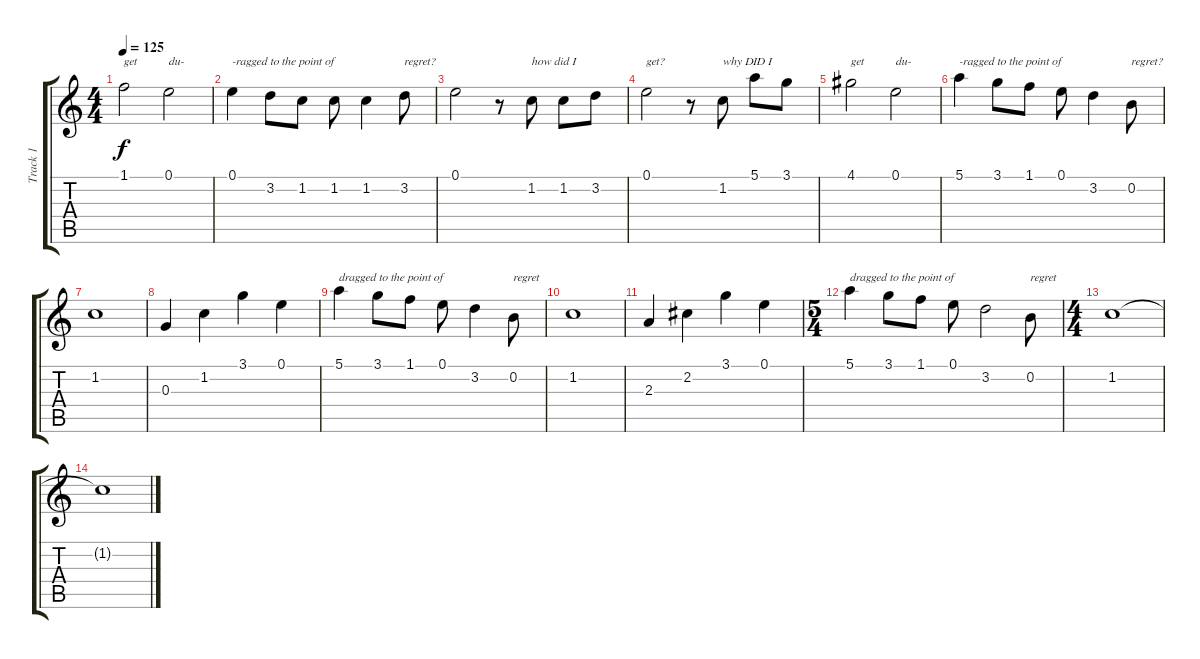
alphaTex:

\track ("Track 1" "Track 1") {instrument acousticguitarnylon}
\staff {score tabs}
\tuning (E4 B3 G3 D3 A2 E2) {hide}
\ts (4 4)
\tempo 125
\clef g2
\ks c
1.1.2{txt "get" dy f} 0.1.2{txt "du-"} |
0.1.4{txt "-ragged to the point of"} 3.2.8 1.2.8 1.2.8 1.2.4 3.2.8{txt "regret?"} |
0.1.2 r.8 1.2.8{txt "how did I"} 1.2.8 3.2.8 |
0.1.2{txt "get?"} r.8 1.2.8{txt "why DID I"} 5.1.8 3.1.8 |
4.1.2{txt "get"} 0.1.2{txt "du-"} |
5.1.4{txt "-ragged to the point of"} 3.1.8 1.1.8 0.1.8 3.2.4 0.2.8{txt "regret?"} |
1.2.1 |
0.3.4 1.2.4 3.1.4 0.1.4 |
5.1.4{txt "dragged to the point of"} 3.1.8 1.1.8 0.1.8 3.2.4 0.2.8{txt "regret"} |
1.2.1 |
2.3.4 2.2.4 3.1.4 0.1.4 |
\ts (5 4)
5.1.4{txt "dragged to the point of"} 3.1.8 1.1.8 0.1.8 3.2.2 0.2.8{txt "regret"} |
\ts (4 4)
1.2.1 |
1.2{t}.1
